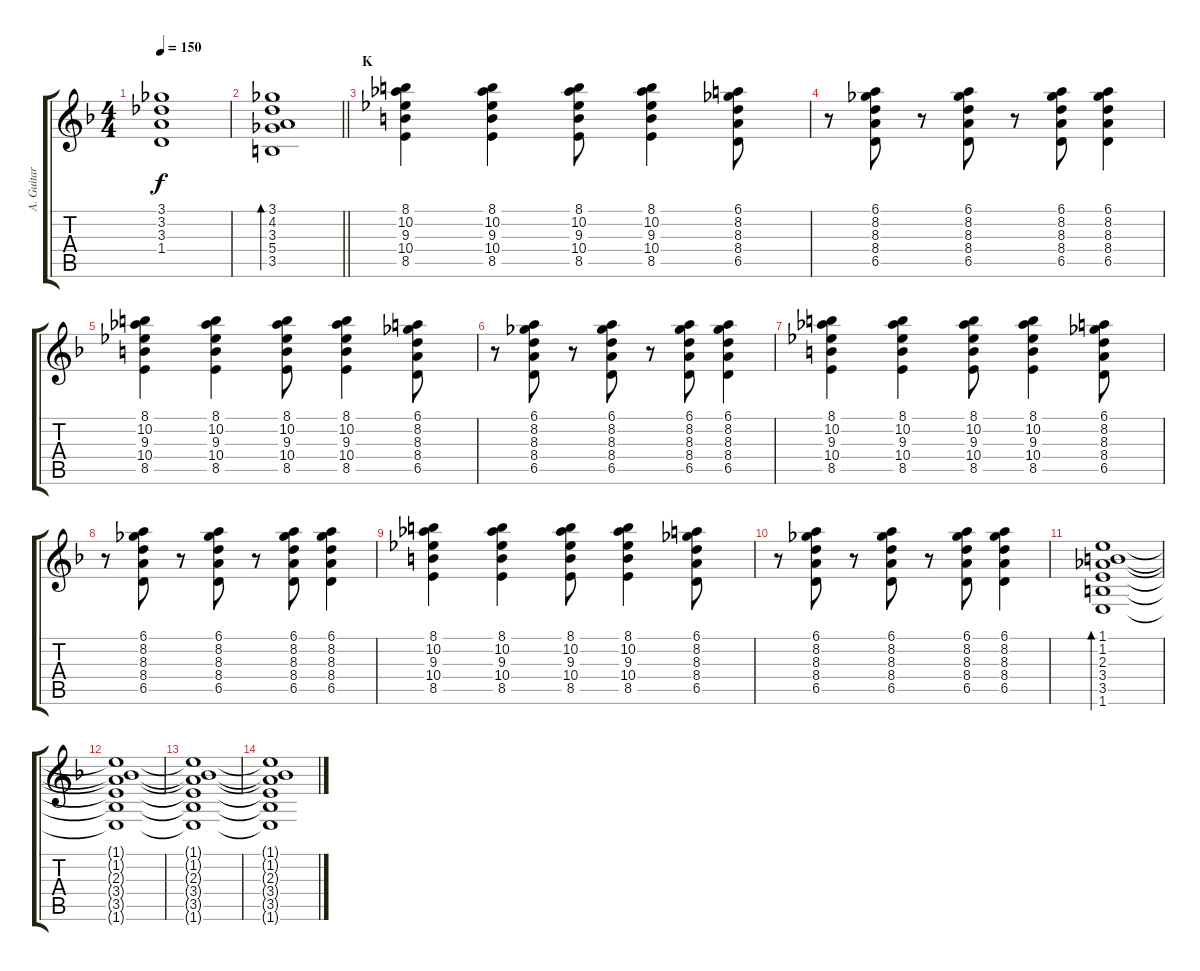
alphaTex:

\track ("A. Guitar" "A. Guitar") {instrument acousticguitarsteel}
\staff {score tabs}
\tuning (Eb4 Bb3 Gb3 Db3 Ab2 Eb2) {hide}
\ts (4 4)
\tempo 150
\clef g2
\ks f
(3.1 3.2 3.3 1.4).1{dy f} |
\barLineRight lightlight
(3.1 4.2 3.3 5.4 3.5).1{bd 240} |
\section ("" "K")
(8.1 10.2 9.3 10.4 8.5).4 (8.1 10.2 9.3 10.4 8.5).4 (8.1 10.2 9.3 10.4 8.5).8 (8.1 10.2 9.3 10.4 8.5).4 (6.1 8.2 8.3 8.4 6.5).8 |
r.8 (6.1 8.2 8.3 8.4 6.5).8 r.8 (6.1 8.2 8.3 8.4 6.5).8 r.8 (6.1 8.2 8.3 8.4 6.5).8 (6.1 8.2 8.3 8.4 6.5).4 |
(8.1 10.2 9.3 10.4 8.5).4 (8.1 10.2 9.3 10.4 8.5).4 (8.1 10.2 9.3 10.4 8.5).8 (8.1 10.2 9.3 10.4 8.5).4 (6.1 8.2 8.3 8.4 6.5).8 |
r.8 (6.1 8.2 8.3 8.4 6.5).8 r.8 (6.1 8.2 8.3 8.4 6.5).8 r.8 (6.1 8.2 8.3 8.4 6.5).8 (6.1 8.2 8.3 8.4 6.5).4 |
(8.1 10.2 9.3 10.4 8.5).4 (8.1 10.2 9.3 10.4 8.5).4 (8.1 10.2 9.3 10.4 8.5).8 (8.1 10.2 9.3 10.4 8.5).4 (6.1 8.2 8.3 8.4 6.5).8 |
r.8 (6.1 8.2 8.3 8.4 6.5).8 r.8 (6.1 8.2 8.3 8.4 6.5).8 r.8 (6.1 8.2 8.3 8.4 6.5).8 (6.1 8.2 8.3 8.4 6.5).4 |
(8.1 10.2 9.3 10.4 8.5).4 (8.1 10.2 9.3 10.4 8.5).4 (8.1 10.2 9.3 10.4 8.5).8 (8.1 10.2 9.3 10.4 8.5).4 (6.1 8.2 8.3 8.4 6.5).8 |
r.8 (6.1 8.2 8.3 8.4 6.5).8 r.8 (6.1 8.2 8.3 8.4 6.5).8 r.8 (6.1 8.2 8.3 8.4 6.5).8 (6.1 8.2 8.3 8.4 6.5).4 |
(1.1 1.2 2.3 3.4 3.5 1.6).1{bd 240} |
(1.1{t} 1.2{t} 2.3{t} 3.4{t} 3.5{t} 1.6{t}).1 |
(1.1{t} 1.2{t} 2.3{t} 3.4{t} 3.5{t} 1.6{t}).1 |
(1.1{t} 1.2{t} 2.3{t} 3.4{t} 3.5{t} 1.6{t}).1
